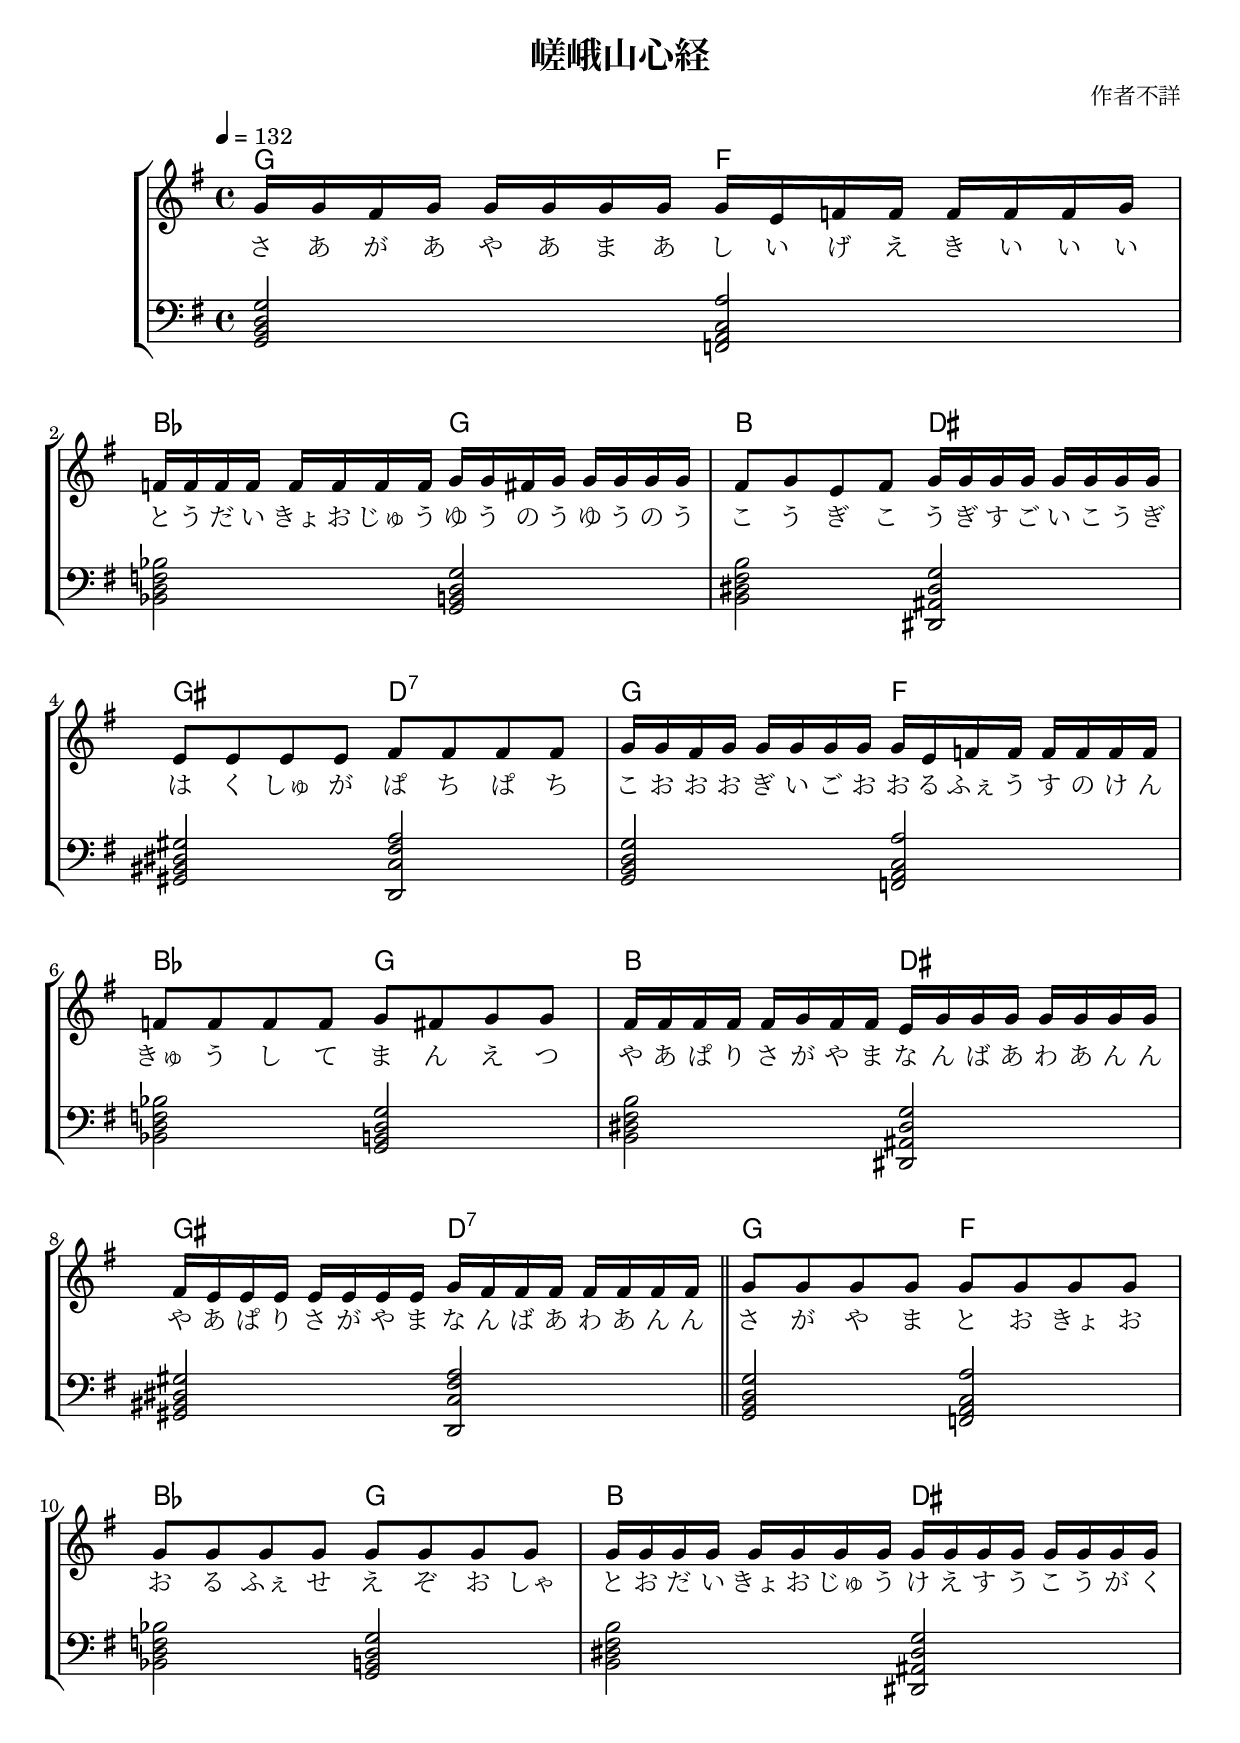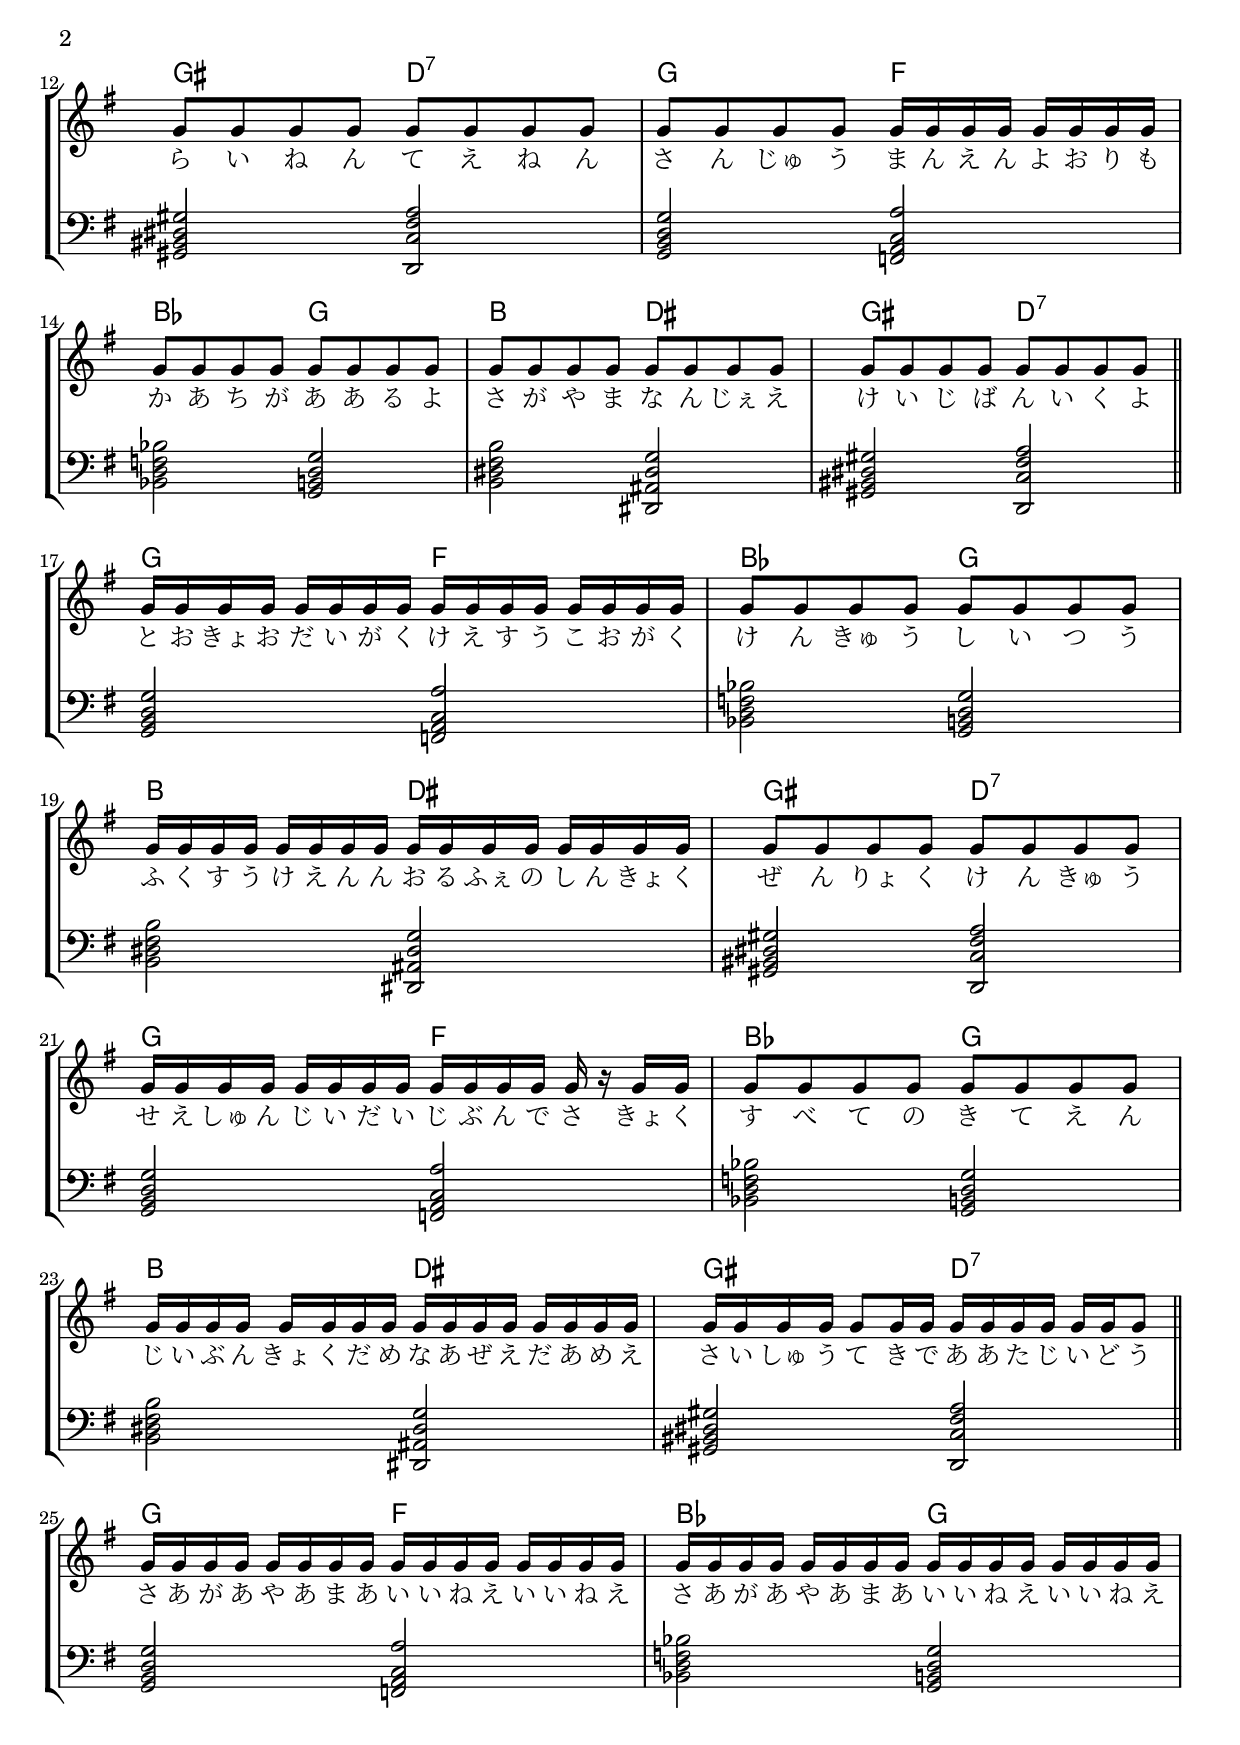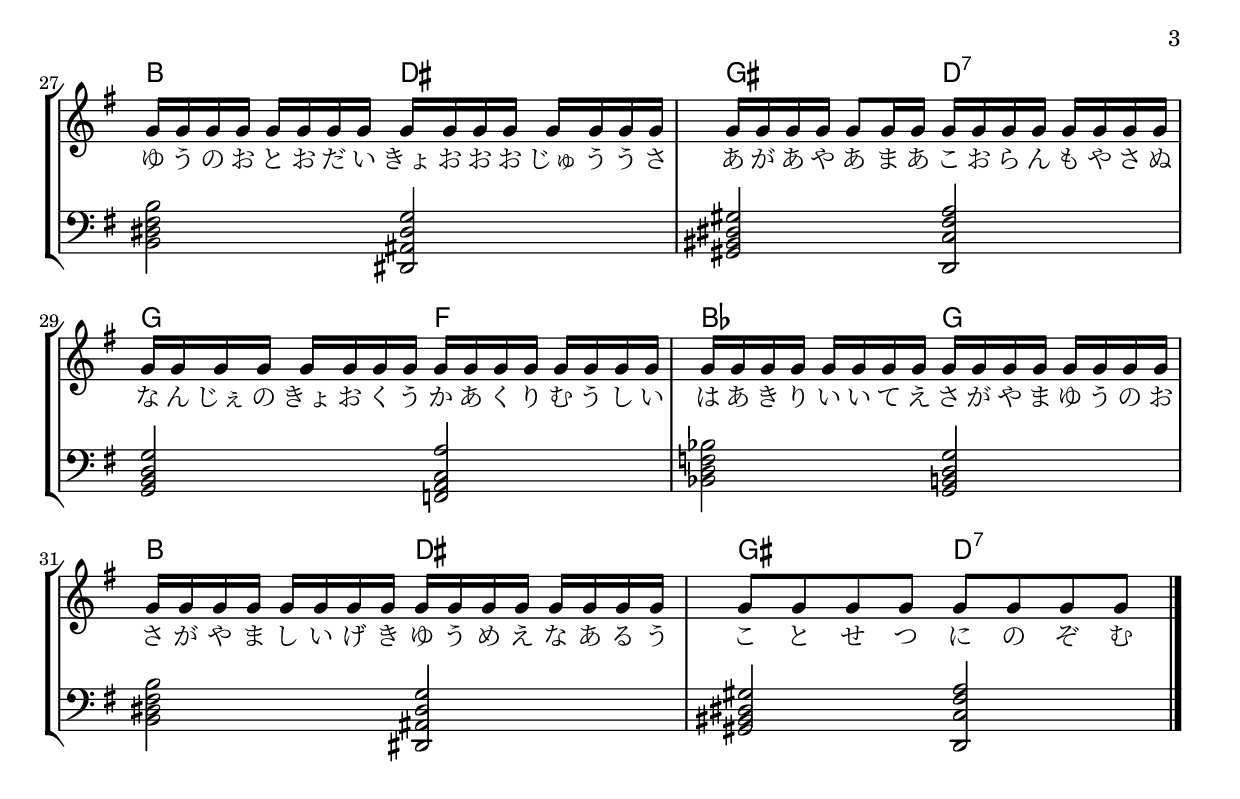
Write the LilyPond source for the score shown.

\version "2.12.1"

\header {
	title = \markup {嵯峨山心経}
	composer = \markup \center-column {作者不詳}
}

harmony = \chordmode {
	g2 f bes g b dis gis d:7 g f bes g b dis gis d:7 

	g f bes g b dis gis d:7 g f bes g b dis gis d:7 

	g f bes g b dis gis d:7 g f bes g b dis gis d:7 

	g f bes g b dis gis d:7 g f bes g b dis gis d:7 
}

melody = {
	\set Staff.midiInstrument = #"mmi0.38"
		\key g \major
	\tempo 4 = 132
 g'16  g'16  fis'16  g'16  g'16  g'16  g'16  g'16  g'16  e'16  f'16  f'16  f'16  f'16  f'16  g'16 
	f'16  f'16  f'16  f'16  f'16  f'16  f'16  f'16  g'16  g'16  fis'16  g'16  g'16  g'16  g'16  g'16 
	fis'8  g'8  e'8  fis'8  g'16  g'16  g'16  g'16  g'16  g'16  g'16  g'16 
	e'8  e'8  e'8  e'8  fis'8  fis'8  fis'8  fis'8 
	g'16  g'16  fis'16  g'16  g'16  g'16  g'16  g'16  g'16  e'16  f'16  f'16  f'16  f'16  f'16  f'16 
	f'8  f'8  f'8  f'8  g'8  fis'8  g'8  g'8 
	fis'16  fis'16  fis'16  fis'16  fis'16  g'16  fis'16  fis'16  e'16  g'16  g'16  g'16  g'16  g'16  g'16  g'16 
	fis'16  e'16  e'16  e'16  e'16  e'16  e'16  e'16  g'16  fis'16  fis'16  fis'16  fis'16  fis'16  fis'16  fis'16
	\set Staff.midiInstrument = #"mmi0.48"
	 g'8  g'8  g'8  g'8  g'8  g'8  g'8  g'8 
	g'8  g'8  g'8  g'8  g'8  g'8  g'8  g'8 
	g'16  g'16  g'16  g'16  g'16  g'16  g'16  g'16  g'16  g'16  g'16  g'16  g'16  g'16  g'16  g'16 
	g'8  g'8  g'8  g'8  g'8  g'8  g'8  g'8 
	g'8  g'8  g'8  g'8  g'16  g'16  g'16  g'16  g'16  g'16  g'16  g'16 
	g'8  g'8  g'8  g'8  g'8  g'8  g'8  g'8 
	g'8  g'8  g'8  g'8  g'8  g'8  g'8  g'8 
	g'8  g'8  g'8  g'8  g'8  g'8  g'8  g'8
	\set Staff.midiInstrument = #"mmi0.42"
	 g'16  g'16  g'16  g'16  g'16  g'16  g'16  g'16  g'16  g'16  g'16  g'16  g'16  g'16  g'16  g'16 
	g'8  g'8  g'8  g'8  g'8  g'8  g'8  g'8 
	g'16  g'16  g'16  g'16  g'16  g'16  g'16  g'16  g'16  g'16  g'16  g'16  g'16  g'16  g'16  g'16 
	g'8  g'8  g'8  g'8  g'8  g'8  g'8  g'8 
	g'16  g'16  g'16  g'16  g'16  g'16  g'16  g'16  g'16  g'16  g'16  g'16  g'16  r16  g'16  g'16 
	g'8  g'8  g'8  g'8  g'8  g'8  g'8  g'8 
	g'16  g'16  g'16  g'16  g'16  g'16  g'16  g'16  g'16  g'16  g'16  g'16  g'16  g'16  g'16  g'16 
	g'16  g'16  g'16  g'16  g'8  g'16  g'16  g'16  g'16  g'16  g'16  g'16  g'16  g'8
	\set Staff.midiInstrument = #"fss0.5"
	 g'16  g'16  g'16  g'16  g'16  g'16  g'16  g'16  g'16  g'16  g'16  g'16  g'16  g'16  g'16  g'16 
	g'16  g'16  g'16  g'16  g'16  g'16  g'16  g'16  g'16  g'16  g'16  g'16  g'16  g'16  g'16  g'16 
	g'16  g'16  g'16  g'16  g'16  g'16  g'16  g'16  g'16  g'16  g'16  g'16  g'16  g'16  g'16  g'16 
	g'16  g'16  g'16  g'16  g'8  g'16  g'16  g'16  g'16  g'16  g'16  g'16  g'16  g'16  g'16 
	g'16  g'16  g'16  g'16  g'16  g'16  g'16  g'16  g'16  g'16  g'16  g'16  g'16  g'16  g'16  g'16 
	g'16  g'16  g'16  g'16  g'16  g'16  g'16  g'16  g'16  g'16  g'16  g'16  g'16  g'16  g'16  g'16 
	g'16  g'16  g'16  g'16  g'16  g'16  g'16  g'16  g'16  g'16  g'16  g'16  g'16  g'16  g'16  g'16 
	g'8  g'8  g'8  g'8  g'8  g'8  g'8  g'8
	\bar "|."
}

words = \lyricmode {
	さ  あ  が  あ  や  あ  ま  あ  し  い  げ  え  き  い  い  い  と  う  だ  い  きょ  お  じゅ  う  ゆ  う  の  う  ゆ  う  の  う  こ  う  ぎ  こ  う  ぎ  す  ご  い  こ  う  ぎ  は  く  しゅ  が  ぱ  ち  ぱ  ち  こ  お  お  お  ぎ  い  ご  お  お  る  ふぇ  う  す  の  け  ん  きゅ  う  し  て  ま  ん  え  つ  や  あ  ぱ  り  さ  が  や  ま  な  ん  ば  あ  わ  あ  ん  ん  や  あ  ぱ  り  さ  が  や  ま  な  ん  ば  あ  わ  あ  ん  ん  
	さ  が  や  ま  と  お  きょ  お  お  る  ふぇ  せ  え  ぞ  お  しゃ  と  お  だ  い  きょ  お  じゅ  う  け  え  す  う  こ  う  が  く  ら  い  ね  ん  て  え  ね  ん  さ  ん  じゅ  う  ま  ん  え  ん  よ  お  り  も  か  あ  ち  が  あ  あ  る  よ  さ  が  や  ま  な  ん  じぇ  え  け  い  じ  ば  ん  い  く  よ  
	と  お  きょ  お  だ  い  が  く  け  え  す  う  こ  お  が  く  け  ん  きゅ  う  し  い  つ  う  ふ  く  す  う  け  え  ん  ん  お  る  ふぇ  の  し  ん  きょ  く  ぜ  ん  りょ  く  け  ん  きゅ  う  せ  え  しゅ  ん  じ  い  だ  い  じ  ぶ  ん  で  さ  きょ  く  す  べ  て  の  き  て  え  ん  じ  い  ぶ  ん  きょ  く  だ  め  な  あ  ぜ  え  だ  あ  め  え  さ  い  しゅ  う  て  き  で  あ  あ  た  じ  い  ど  う  
	さ  あ  が  あ  や  あ  ま  あ  い  い  ね  え  い  い  ね  え  さ  あ  が  あ  や  あ  ま  あ  い  い  ね  え  い  い  ね  え  ゆ  う  の  お  と  お  だ  い  きょ  お  お  お  じゅ  う  う  さ  あ  が  あ  や  あ  ま  あ  こ  お  ら  ん  も  や  さ  ぬ  な  ん  じぇ  の  きょ  お  く  う  か  あ  く  り  む  う  し  い  は  あ  き  り  い  い  て  え  さ  が  や  ま  ゆ  う  の  お  さ  が  や  ま  し  い  げ  き  ゆ  う  め  え  な  あ  る  う  こ  と  せ  つ  に  の  ぞ  む  
}

tempochange = {
	\tempo 4 = 132
	r1 | r1 | r1 | r1 | r1 | r1 | r1 | r1 \bar "||"
	\tempo 4 = 132
	r1 | r1 | r1 | r1 | r1 | r1 | r1 | r1 \bar "||"
	\tempo 4 = 132
	r1 | r1 | r1 | r1 | r1 | r1 | r1 | r1 \bar "||"
	\tempo 4 = 132
	r1 | r1 | r1 | r1 | r1 | r1 | r1 | r1 \bar "|."
}

mainacc = {
	\clef bass
	\set Staff.midiInstrument = #"Woodblock"
	\key g \major
	\tempo 4 = 132
	<g, b, d g>2
	<f, a, c a>2
	<bes, d f bes>2
	<g, b, d g>2
	<b, dis fis b>2
	<dis, ais, dis g>2
	<gis, bis, dis gis>2
	<d, c fis a>2
	<g, b, d g>2
	<f, a, c a>2
	<bes, d f bes>2
	<g, b, d g>2
	<b, dis fis b>2
	<dis, ais, dis g>2
	<gis, bis, dis gis>2
	<d, c fis a>2
	\bar "||"

	\set Staff.midiInstrument = #"Woodblock"
	<g, b, d g>2
	<f, a, c a>2
	<bes, d f bes>2
	<g, b, d g>2
	<b, dis fis b>2
	<dis, ais, dis g>2
	<gis, bis, dis gis>2
	<d, c fis a>2
	<g, b, d g>2
	<f, a, c a>2
	<bes, d f bes>2
	<g, b, d g>2
	<b, dis fis b>2
	<dis, ais, dis g>2
	<gis, bis, dis gis>2
	<d, c fis a>2
	\bar "||"

	\set Staff.midiInstrument = #"Woodblock"
	<g, b, d g>2
	<f, a, c a>2
	<bes, d f bes>2
	<g, b, d g>2
	<b, dis fis b>2
	<dis, ais, dis g>2
	<gis, bis, dis gis>2
	<d, c fis a>2
	<g, b, d g>2
	<f, a, c a>2
	<bes, d f bes>2
	<g, b, d g>2
	<b, dis fis b>2
	<dis, ais, dis g>2
	<gis, bis, dis gis>2
	<d, c fis a>2
	\bar "||"

	\set Staff.midiInstrument = #"Woodblock"
	<g, b, d g>2
	<f, a, c a>2
	<bes, d f bes>2
	<g, b, d g>2
	<b, dis fis b>2
	<dis, ais, dis g>2
	<gis, bis, dis gis>2
	<d, c fis a>2
	<g, b, d g>2
	<f, a, c a>2
	<bes, d f bes>2
	<g, b, d g>2
	<b, dis fis b>2
	<dis, ais, dis g>2
	<gis, bis, dis gis>2
	<d, c fis a>2
	\bar "|."
}

subacc = {
	\clef bass
	\set Staff.midiInstrument = #"Acoustic grand"
	\key g \major
	\tempo 4 = 132
	r2
	r2
	r2
	r2
	r2
	r2
	r2
	r2
	r2
	r2
	r2
	r2
	r2
	r2
	r2
	r2
	\bar "||"

	\set Staff.midiInstrument = #"Acoustic grand"
	r2
	r2
	r2
	r2
	r2
	r2
	r2
	r2
	r2
	r2
	r2
	r2
	r2
	r2
	r2
	r2
	\bar "||"

	\set Staff.midiInstrument = #"Tinkle Bell"
	g,4 r4
	f,4 r4
	bes,4 r4
	g,4 r4
	b,4 r4
	dis,4 r4
	gis,4 r4
	d,4 r4
	g,4 r4
	f,4 r4
	bes,4 r4
	g,4 r4
	b,4 r4
	dis,4 r4
	gis,4 r4
	d,4 r4
	\bar "||"

	\set Staff.midiInstrument = #"Tinkle Bell"
	g,4 r4
	f,4 r4
	bes,4 r4
	g,4 r4
	b,4 r4
	dis,4 r4
	gis,4 r4
	d,4 r4
	g,4 r4
	f,4 r4
	bes,4 r4
	g,4 r4
	b,4 r4
	dis,4 r4
	gis,4 r4
	d,2
	\bar "|."
}

percA = {
	\drummode {
	r1 |r1 |r1 |r1 |r1 |r1 |r1 |r1 \bar "||"
	r1 |r1 |r1 |r1 |r1 |r1 |r1 |r1 \bar "||"
	r1 |r1 |r1 |r1 |r1 |r1 |r1 |r1 \bar "||"
	r1 |r1 |r1 |r1 |r1 |r1 |r1 |r1 \bar "|."
	}
}

percB = {
	\drummode {
	r1 |r1 |r1 |r1 |r1 |r1 |r1 |r1 \bar "||"
	r1 |r1 |r1 |r1 |r1 |r1 |r1 |r1 \bar "||"
	r1 |r1 |r1 |r1 |r1 |r1 |r1 |r1 \bar "||"
	r1 |r1 |r1 |r1 |r1 |r1 |r1 |r1 \bar "|."
	}
}

percC = {
	\drummode {
	r1 |r1 |r1 |r1 |r1 |r1 |r1 |r1 \bar "||"
	r1 |r1 |r1 |r1 |r1 |r1 |r1 |r1 \bar "||"
	r1 |r1 |r1 |r1 |r1 |r1 |r1 |r1 \bar "||"
	r1 |r1 |r1 |r1 |r1 |r1 |r1 |r1 \bar "|."
	}
}

percD = {
	\drummode {
	r1 |r1 |r1 |r1 |r1 |r1 |r1 |r1 \bar "||"
	r1 |r1 |r1 |r1 |r1 |r1 |r1 |r1 \bar "||"
	r1 |r1 |r1 |r1 |r1 |r1 |r1 |r1 \bar "||"
	r1 |r1 |r1 |r1 |r1 |r1 |r1 |r1 \bar "|."
	}
}

percE = {
	\drummode {
	r1 |r1 |r1 |r1 |r1 |r1 |r1 |r1 \bar "||"
	r1 |r1 |r1 |r1 |r1 |r1 |r1 |r1 \bar "||"
	r1 |r1 |r1 |r1 |r1 |r1 |r1 |r1 \bar "||"
	r1 |r1 |r1 |r1 |r1 |r1 |r1 |r1 \bar "|."
	}
}

\score {
	<<
		\new StaffGroup <<
			\new ChordNames {\harmony}
			\new Voice = "melody" {\melody}
			\new Lyrics \lyricsto "melody" \words
			\new Staff = "mainacc" {\mainacc}
		>>
	>>
	\layout { }
}
